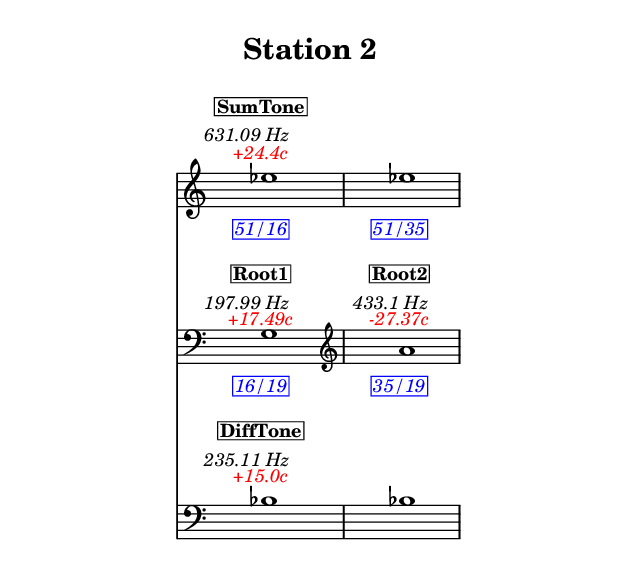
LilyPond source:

\version "2.20.0"
\language "english"

#(set-default-paper-size "a6" 'portrait)
#(set-global-staff-size 16)

\header {
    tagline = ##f
    title = \markup {
        \pad-around
            #3
            "Station 2"
        }
}

\layout {
    indent = #25
}

\paper {
    systems-per-page = 1
}

\score {
    \new Score
    <<
        \new Staff
        \with
        {
            \remove Time_signature_engraver
        }
        {
            \clef "treble"
            ef''1
            - \tweak color #red
            ^ \markup {
                \halign
                    #0
                    \italic
                        {
                            +24.4c
                        }
                }
            ^ \markup {
                \halign
                    #1
                    \italic
                        {
                            631.09
                            Hz
                        }
                }
            ^ \markup {
                \pad-around
                    #1
                    \box
                        \vcenter
                            \halign
                                #0
                                \bold
                                    {
                                        SumTone
                                    }
                }
            - \tweak color #blue
            _ \markup {
                \pad-around
                    #1
                    \box
                        \halign
                            #0
                            \italic
                                {
                                    51/16
                                }
                }
            \override Score.NonMusicalPaperColumn.padding = #5
            \clef "treble"
            ef''1
            - \tweak color #blue
            _ \markup {
                \pad-around
                    #1
                    \box
                        \halign
                            #0
                            \italic
                                {
                                    51/35
                                }
                }
        }
        \new Staff
        \with
        {
            \remove Time_signature_engraver
        }
        {
            \clef "bass"
            g1
            - \tweak color #red
            ^ \markup {
                \halign
                    #0
                    \italic
                        {
                            +17.49c
                        }
                }
            ^ \markup {
                \halign
                    #1
                    \italic
                        {
                            197.99
                            Hz
                        }
                }
            ^ \markup {
                \pad-around
                    #1
                    \box
                        \vcenter
                            \halign
                                #0
                                \bold
                                    {
                                        Root1
                                    }
                }
            - \tweak color #blue
            _ \markup {
                \pad-around
                    #1
                    \box
                        \halign
                            #0
                            \italic
                                {
                                    16/19
                                }
                }
            \clef "treble"
            a'1
            - \tweak color #red
            ^ \markup {
                \halign
                    #0
                    \italic
                        {
                            -27.37c
                        }
                }
            ^ \markup {
                \halign
                    #1
                    \italic
                        {
                            433.1
                            Hz
                        }
                }
            ^ \markup {
                \pad-around
                    #1
                    \box
                        \vcenter
                            \halign
                                #0
                                \bold
                                    {
                                        Root2
                                    }
                }
            - \tweak color #blue
            _ \markup {
                \pad-around
                    #1
                    \box
                        \halign
                            #0
                            \italic
                                {
                                    35/19
                                }
                }
        }
        \new Staff
        \with
        {
            \remove Time_signature_engraver
        }
        {
            \clef "bass"
            bf1
            - \tweak color #red
            ^ \markup {
                \halign
                    #0
                    \italic
                        {
                            +15.0c
                        }
                }
            ^ \markup {
                \halign
                    #1
                    \italic
                        {
                            235.11
                            Hz
                        }
                }
            ^ \markup {
                \pad-around
                    #1
                    \box
                        \vcenter
                            \halign
                                #0
                                \bold
                                    {
                                        DiffTone
                                    }
                }
            \clef "bass"
            bf1
        }
    >>
}